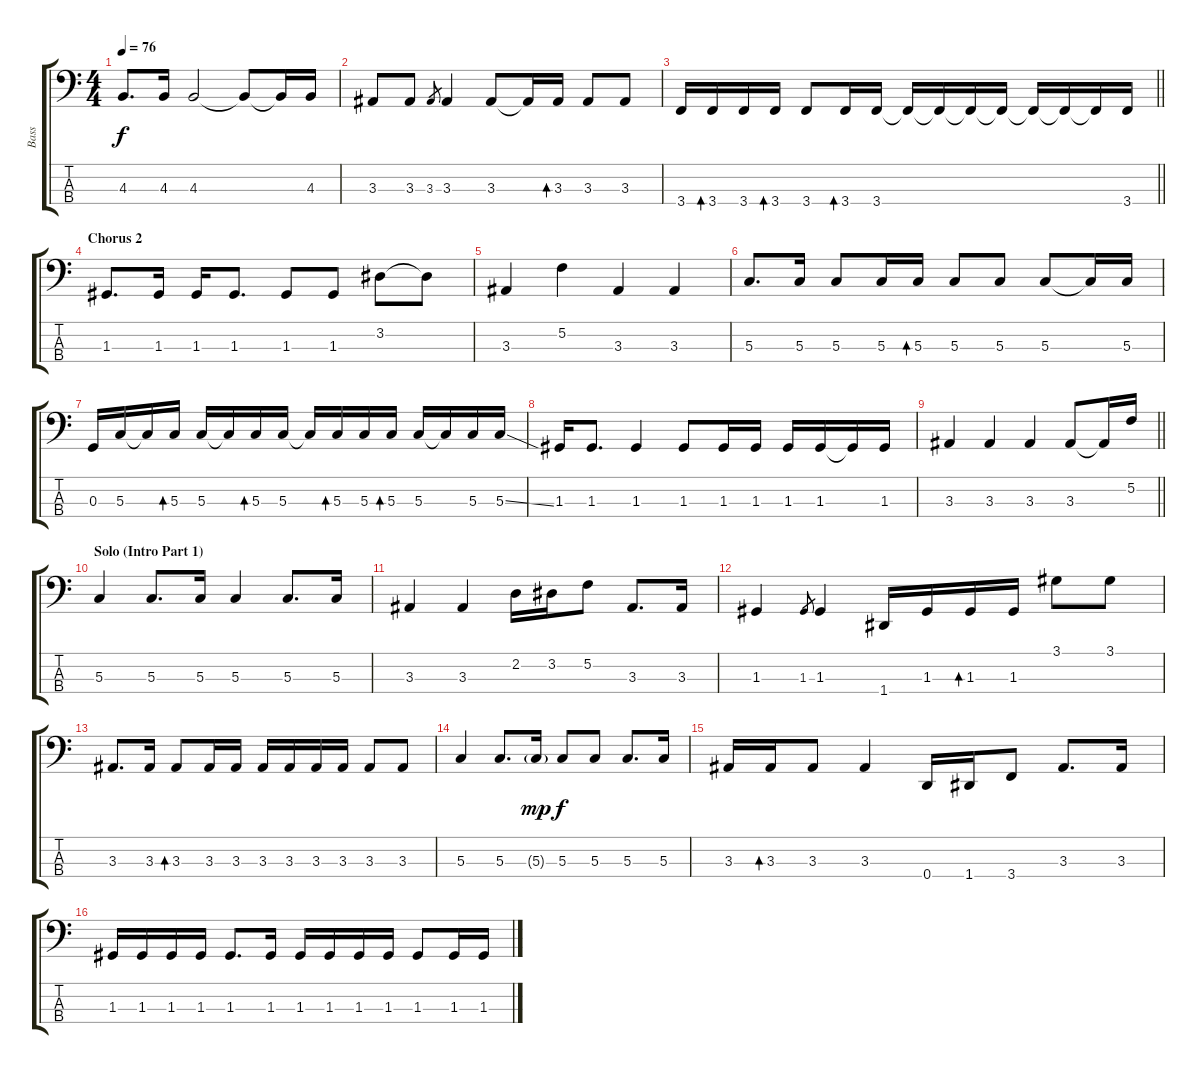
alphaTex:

\track ("Bass" "Bass") {instrument electricbasspick}
\staff {score tabs}
\tuning (F2 C2 G1 D1) {hide}
\ts (4 4)
\tempo 76
\clef f4
\ks c
4.3.8{d dy f} 4.3.16 4.3.2 4.3{t}.8 4.3{t}.16 4.3.16 |
3.3.8 3.3.8 3.3.8{gr} 3.3.4 3.3.8 3.3{t}.16 3.3.16{bd 120} 3.3.8 3.3.8 |
\barLineRight lightlight
3.4.16 3.4.16{bd 120} 3.4.16 3.4.16{bd 120} 3.4.8 3.4.16{bd 120} 3.4.16 3.4{t}.16 3.4{t}.16 3.4{t}.16 3.4{t}.16 3.4{t}.16 3.4{t}.16 3.4{t}.16 3.4.16 |
\section ("" "Chorus 2")
1.3.8{d} 1.3.16 1.3.16 1.3.8{d} 1.3.8 1.3.8 3.2.8 3.2{t}.8 |
3.3.4 5.2.4 3.3.4 3.3.4 |
5.3.8{d} 5.3.16 5.3.8 5.3.16 5.3.16{bd 120} 5.3.8 5.3.8 5.3.8 5.3{t}.16 5.3.16 |
0.3.16 5.3.16 5.3{t}.16 5.3.16{bd 120} 5.3.16 5.3{t}.16 5.3.16{bd 120} 5.3.16 5.3{t}.16 5.3.16{bd 120} 5.3.16 5.3.16{bd 120} 5.3.16 5.3{t}.16 5.3.16 5.3{ss}.16 |
1.3.16 1.3.8{d} 1.3.4 1.3.8 1.3.16 1.3.16 1.3.16 1.3.16 1.3{t}.16 1.3.16 |
\barLineRight lightlight
3.3.4 3.3.4 3.3.4 3.3.8 3.3{t}.16 5.2.16 |
\section ("" "Solo (Intro Part 1)")
5.3.4 5.3.8{d} 5.3.16 5.3.4 5.3.8{d} 5.3.16 |
3.3.4 3.3.4 2.2.16 3.2.16 5.2.8 3.3.8{d} 3.3.16 |
1.3.4 1.3.8{gr} 1.3.4 1.4.16 1.3.16 1.3.16{bd 120} 1.3.16 3.1.8 3.1.8 |
3.3.8{d} 3.3.16 3.3.8{bd 240} 3.3.16 3.3.16 3.3.16 3.3.16 3.3.16 3.3.16 3.3.8 3.3.8 |
5.3.4 5.3.8{d} 5.3{g}.16{dy mp} 5.3.8{dy f} 5.3.8 5.3.8{d} 5.3.16 |
3.3.16 3.3.16{bd 120} 3.3.8 3.3.4 0.4.16 1.4.16 3.4.8 3.3.8{d} 3.3.16 |
1.3.16 1.3.16 1.3.16 1.3.16 1.3.8{d} 1.3.16 1.3.16 1.3.16 1.3.16 1.3.16 1.3.8 1.3.16 1.3.16
